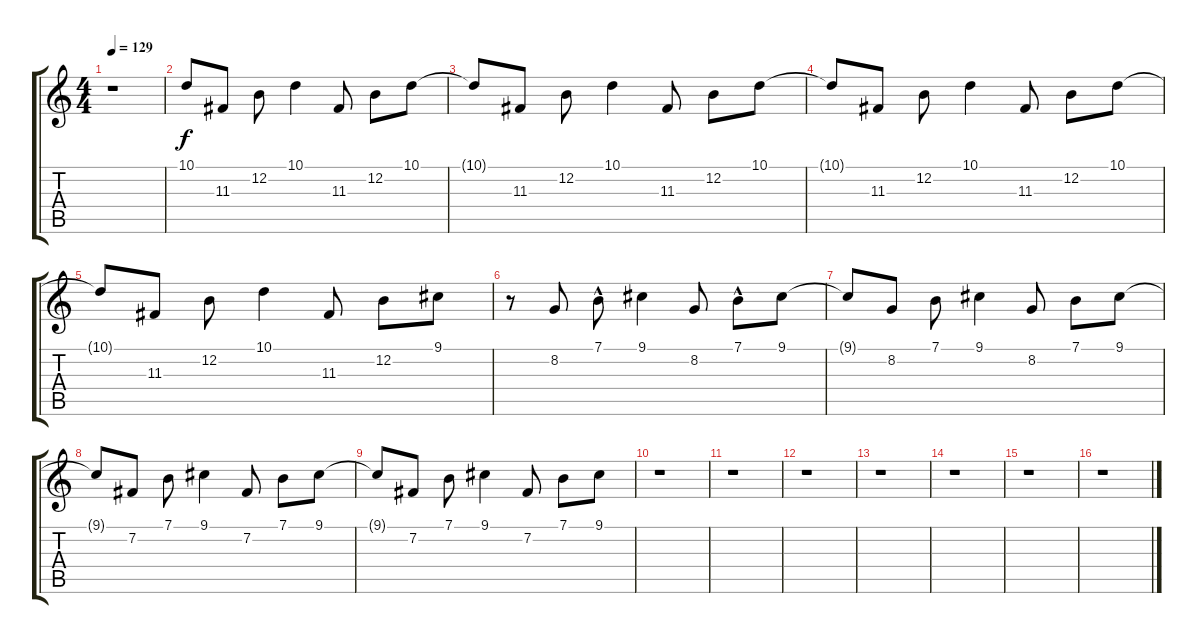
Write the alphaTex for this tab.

\track "" {instrument vibraphone}
\staff {score tabs}
\tuning (E4 B3 G3 D3 A2 E2) {hide}
\ts (4 4)
\tempo 129
\clef g2
\ks c
r.1{dy f} |
10.1.8 11.3.8 12.2.8 10.1.4 11.3.8 12.2.8 10.1.8 |
10.1{t}.8 11.3.8 12.2.8 10.1.4 11.3.8 12.2.8 10.1.8 |
10.1{t}.8 11.3.8 12.2.8 10.1.4 11.3.8 12.2.8 10.1.8 |
10.1{t}.8 11.3.8 12.2.8 10.1.4 11.3.8 12.2.8 9.1.8 |
r.8 8.2.8 7.1{hac}.8 9.1.4 8.2.8 7.1{hac}.8 9.1.8 |
9.1{t}.8 8.2.8 7.1.8 9.1.4 8.2.8 7.1.8 9.1.8 |
9.1{t}.8 7.2.8 7.1.8 9.1.4 7.2.8 7.1.8 9.1.8 |
9.1{t}.8 7.2.8 7.1.8 9.1.4 7.2.8 7.1.8 9.1.8 |
r.1 |
r.1 |
r.1 |
r.1 |
r.1 |
r.1 |
r.1
